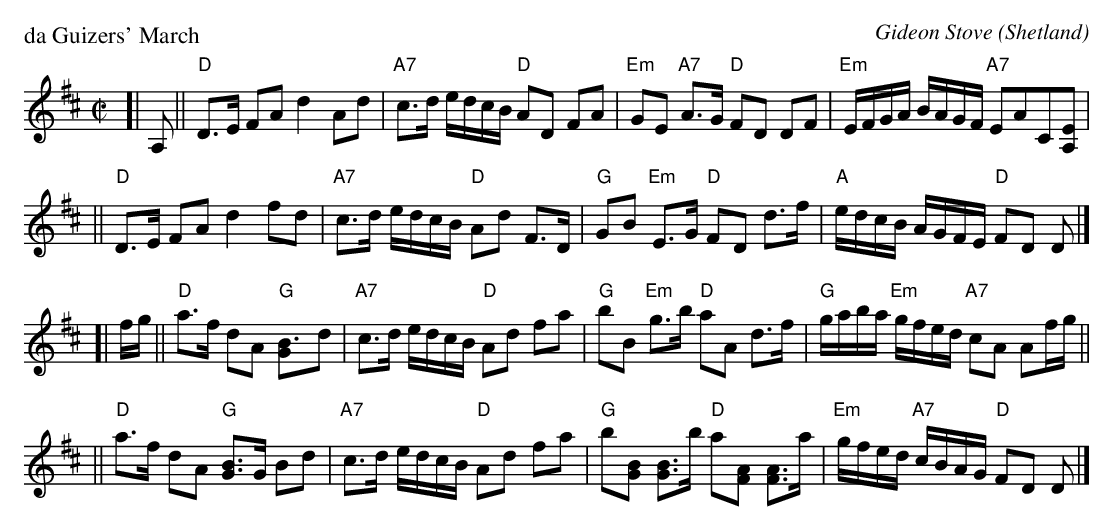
X:1
P: da Guizers' March
C: Gideon Stove
O: Shetland
M: C|
L: 1/8
K: D
[| A, \
|| "D"D>E FA d2 Ad | "A7"c>d e/d/c/B/ "D"AD FA \
|  "Em"GE "A7"A>G "D"FD DF | "Em"E/F/G/A/ B/A/G/F/ "A7"EAC[EA,] |
|| "D"D>E FA d2 fd | "A7"c>d e/d/c/B/ "D"Ad F>D \
|  "G"GB "Em"E>G "D"FD d>f | "A"e/d/c/B/ A/G/F/E/  "D"FD D |]
[| f/g/ \
|| "D"a>f dA "G"[B3G]d | "A7"c>d e/d/c/B/ "D"Ad fa \
|  "G"bB "Em"g>b "D"aA d>f | "G"g/a/b/a/ "Em"g/f/e/d/ "A7"cA Af/g/ ||
|| "D"a>f dA "G"[BG]>G Bd | "A7"c>d e/d/c/B/ "D"Ad fa \
|  "G"b[BG] [BG]>b "D"a[AF] [AF]>a | "Em"g/f/e/d/ "A7"c/B/A/G/ "D"FD D |]
